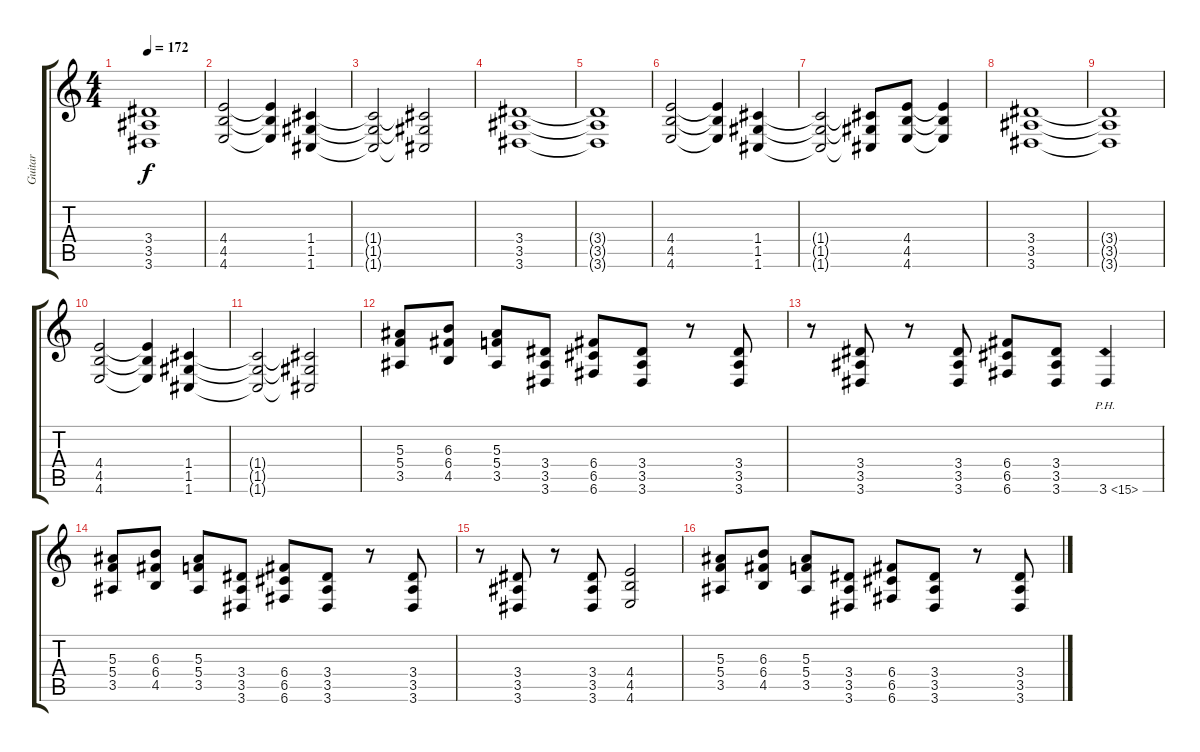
\track ("Guitar" "Guitar") {instrument overdrivenguitar}
\staff {score tabs}
\tuning (D4 A3 F3 C3 G2 C2) {hide}
\ts (4 4)
\tempo 172
\clef g2
\ks c
(3.4{t} 3.5{t} 3.6{t}).1{dy f} |
(4.4 4.5 4.6).2 (4.4{t} 4.5{t} 4.6{t}).4 (1.4 1.5 1.6).4 |
(1.4{t} 1.5{t} 1.6{t}).2 (1.4{t} 1.5{t} 1.6{t}).2 |
(3.4 3.5 3.6).1 |
(3.4{t} 3.5{t} 3.6{t}).1 |
(4.4 4.5 4.6).2 (4.4{t} 4.5{t} 4.6{t}).4 (1.4 1.5 1.6).4 |
(1.4{t} 1.5{t} 1.6{t}).2 (1.4{t} 1.5{t} 1.6{t}).8 (4.4 4.5 4.6).8 (4.4{t} 4.5{t} 4.6{t}).4 |
(3.4 3.5 3.6).1 |
(3.4{t} 3.5{t} 3.6{t}).1 |
(4.4 4.5 4.6).2 (4.4{t} 4.5{t} 4.6{t}).4 (1.4 1.5 1.6).4 |
(1.4{t} 1.5{t} 1.6{t}).2 (1.4{t} 1.5{t} 1.6{t}).2 |
(5.3 5.4 3.5).8 (6.3 6.4 4.5).8 (5.3 5.4 3.5).8 (3.4 3.5 3.6).8 (6.4 6.5 6.6).8 (3.4 3.5 3.6).8 r.8 (3.4 3.5 3.6).8 |
r.8 (3.4 3.5 3.6).8 r.8 (3.4 3.5 3.6).8 (6.4 6.5 6.6).8 (3.4 3.5 3.6).8 3.6{ph 12}.4 |
(5.3 5.4 3.5).8 (6.3 6.4 4.5).8 (5.3 5.4 3.5).8 (3.4 3.5 3.6).8 (6.4 6.5 6.6).8 (3.4 3.5 3.6).8 r.8 (3.4 3.5 3.6).8 |
r.8 (3.4 3.5 3.6).8 r.8 (3.4 3.5 3.6).8 (4.4 4.5 4.6).2 |
(5.3 5.4 3.5).8 (6.3 6.4 4.5).8 (5.3 5.4 3.5).8 (3.4 3.5 3.6).8 (6.4 6.5 6.6).8 (3.4 3.5 3.6).8 r.8 (3.4 3.5 3.6).8
